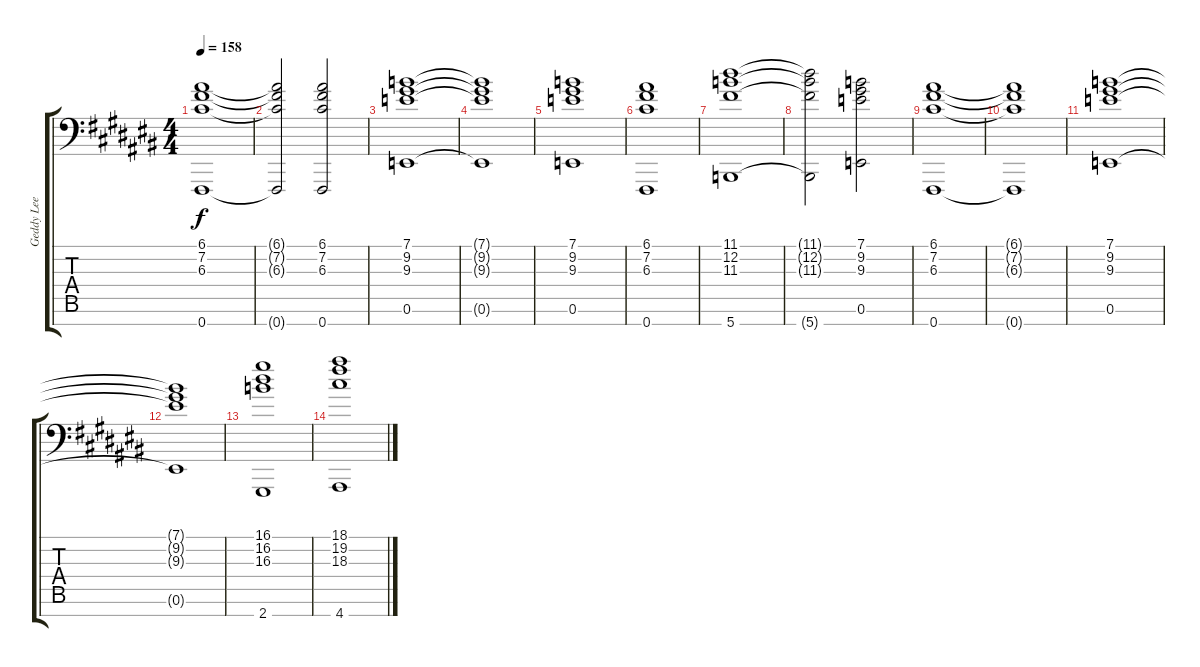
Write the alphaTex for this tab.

\track ("Geddy Lee (keyboards)" "Geddy Lee ") {instrument synthstrings1}
\staff {score tabs}
\tuning (E4 B3 G3 D3 A2 E2 Gb1) {hide}
\ts (4 4)
\tempo 158
\clef f4
\ks c#
(6.1 7.2 6.3 0.7).1{dy f instrument synthbrass2} |
(6.1{t} 7.2{t} 6.3{t} 0.7{t}).2 (6.1 7.2 6.3 0.7).2 |
(7.1 9.2 9.3 0.6).1{instrument synthbrass2} |
(7.1{t} 9.2{t} 9.3{t} 0.6{t}).1 |
(7.1 9.2 9.3 0.6).1{instrument synthbrass2} |
(6.1 7.2 6.3 0.7).1{instrument synthbrass2} |
(11.1 12.2 11.3 5.7).1{instrument synthbrass2} |
(11.1{t} 12.2{t} 11.3{t} 5.7{t}).2{instrument synthbrass2} (7.1 9.2 9.3 0.6).2 |
(6.1 7.2 6.3 0.7).1{instrument synthbrass2} |
(6.1{t} 7.2{t} 6.3{t} 0.7{t}).1{instrument synthbrass2} |
(7.1 9.2 9.3 0.6).1{instrument synthbrass2} |
(7.1{t} 9.2{t} 9.3{t} 0.6{t}).1{instrument synthbrass2} |
(16.1 16.2 16.3 2.7).1{instrument synthbrass2} |
(18.1 19.2 18.3 4.7).1{instrument synthbrass2}
